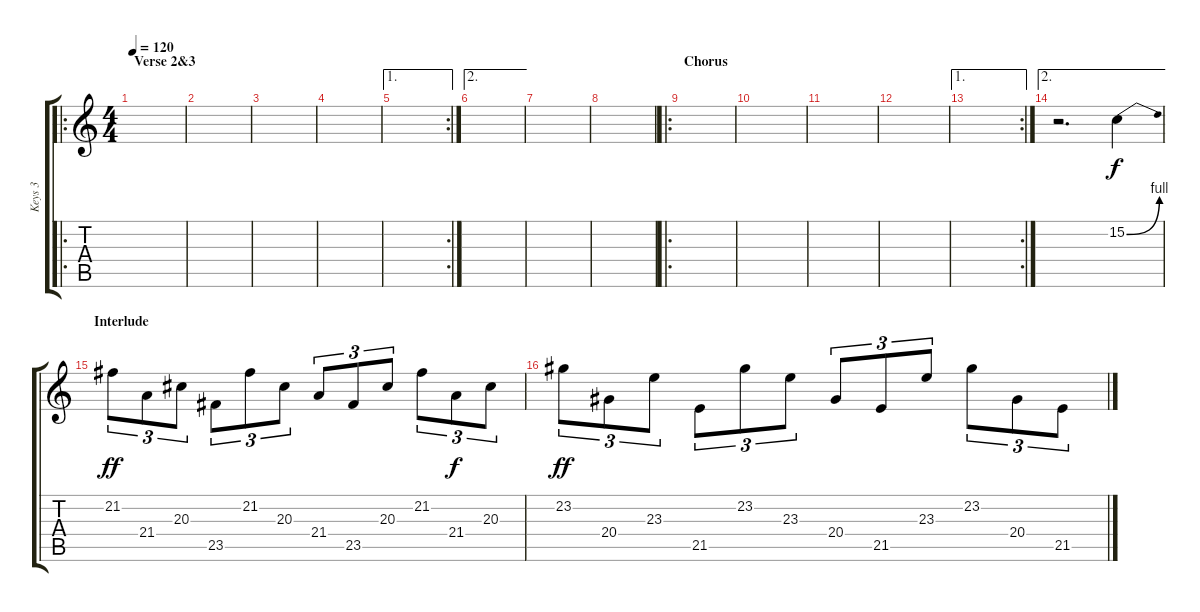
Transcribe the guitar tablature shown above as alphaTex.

\track ("Keys 3" "Keys 3") {instrument orchestralharp}
\staff {score tabs}
\tuning (D4 A3 F3 C3 G2 D2) {hide}
\ro
\ts (4 4)
\section ("" "Verse 2&3")
\tempo 120
\clef g2
\ks c
|
|
|
|
\ae 1
\rc 2
|
\ae 2
|
|
|
\ro
\section ("" "Chorus")
|
|
|
|
\ae 1
\rc 2
|
\ae 2
r.2{d} 15.2{be (bend 0 0 60 4)}.4 |
\section ("" "Interlude")
21.2.8{tu (3 2) dy ff} 21.4.8{tu (3 2)} 20.3.8{tu (3 2)} 23.5.8{tu (3 2)} 21.2.8{tu (3 2)} 20.3.8{tu (3 2)} 21.4.8{tu (3 2)} 23.5.8{tu (3 2)} 20.3.8{tu (3 2)} 21.2.8{tu (3 2)} 21.4.8{tu (3 2) dy f} 20.3.8{tu (3 2)} |
23.2.8{tu (3 2) dy ff} 20.4.8{tu (3 2)} 23.3.8{tu (3 2)} 21.5.8{tu (3 2)} 23.2.8{tu (3 2)} 23.3.8{tu (3 2)} 20.4.8{tu (3 2)} 21.5.8{tu (3 2)} 23.3.8{tu (3 2)} 23.2.8{tu (3 2)} 20.4.8{tu (3 2)} 21.5.8{tu (3 2)}
